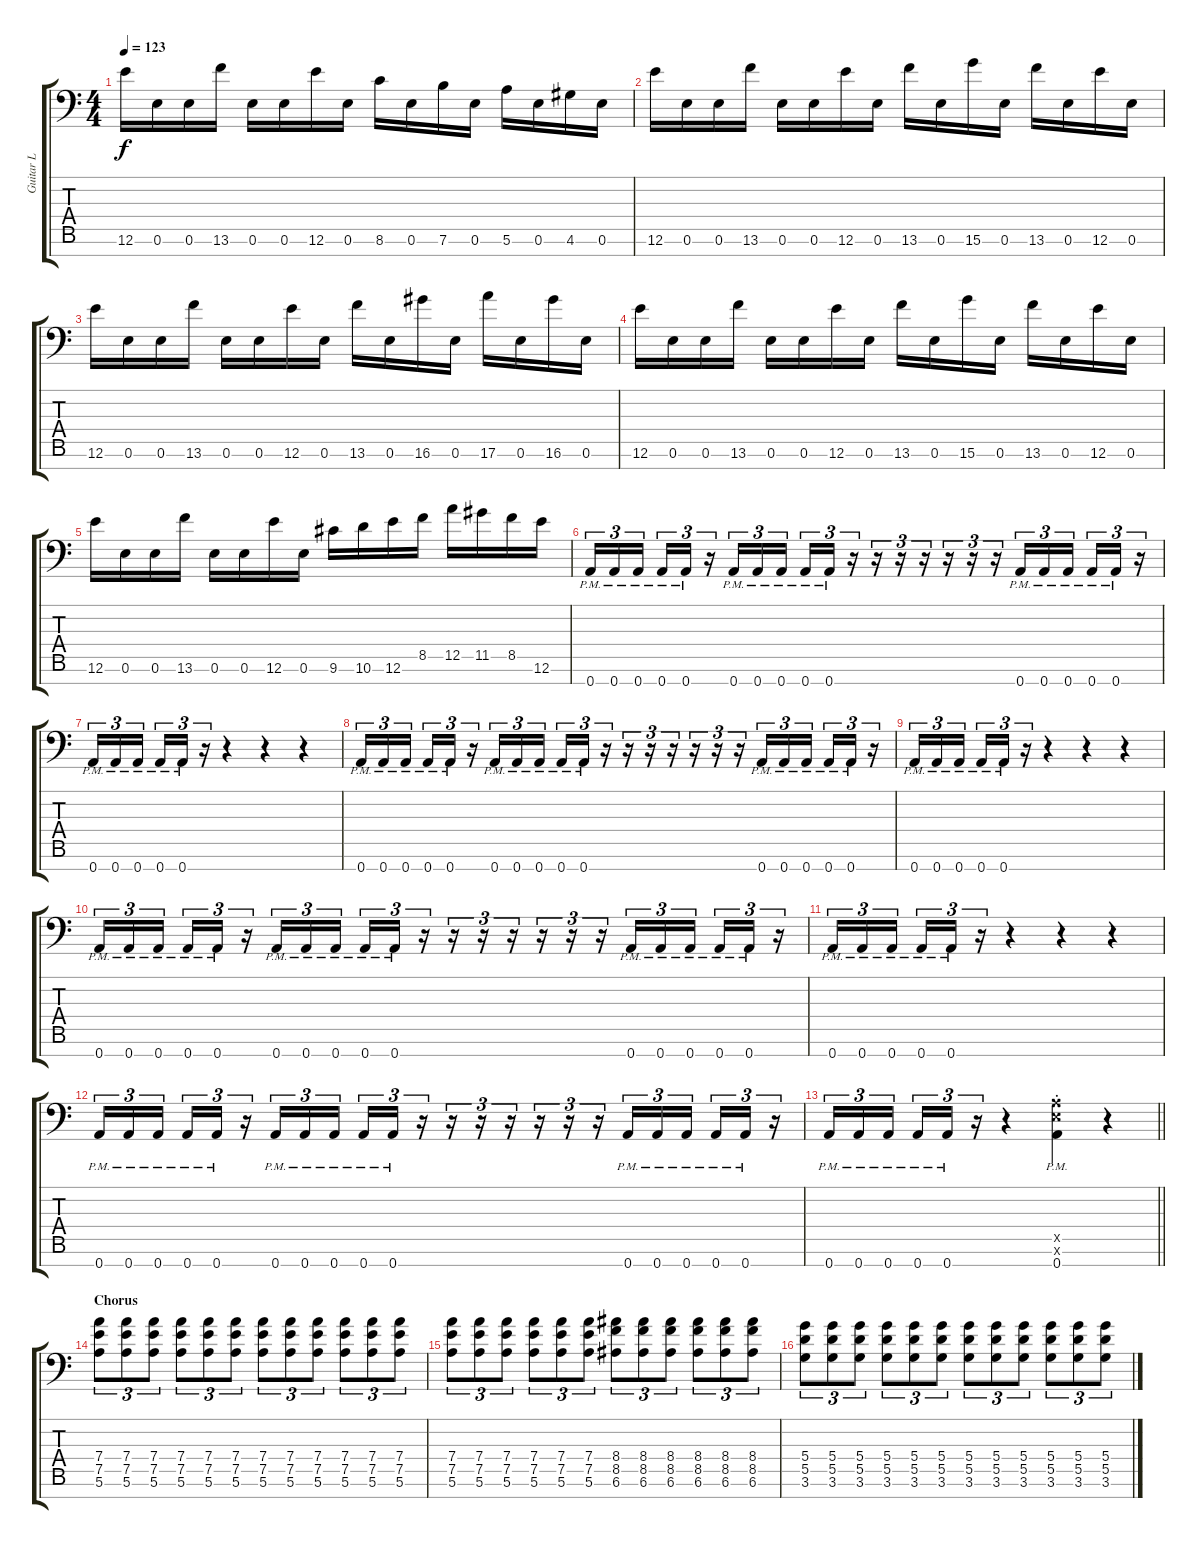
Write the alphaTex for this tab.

\track ("Guitar L" "Guitar L") {instrument distortionguitar}
\staff {score tabs}
\tuning (E4 B3 G3 D3 A2 E2 A1) {hide}
\ts (4 4)
\tempo 123
\clef f4
\ks c
12.6.16{dy f} 0.6.16 0.6.16 13.6.16 0.6.16 0.6.16 12.6.16 0.6.16 8.6.16 0.6.16 7.6.16 0.6.16 5.6.16 0.6.16 4.6.16 0.6.16 |
12.6.16 0.6.16 0.6.16 13.6.16 0.6.16 0.6.16 12.6.16 0.6.16 13.6.16 0.6.16 15.6.16 0.6.16 13.6.16 0.6.16 12.6.16 0.6.16 |
12.6.16 0.6.16 0.6.16 13.6.16 0.6.16 0.6.16 12.6.16 0.6.16 13.6.16 0.6.16 16.6.16 0.6.16 17.6.16 0.6.16 16.6.16 0.6.16 |
12.6.16 0.6.16 0.6.16 13.6.16 0.6.16 0.6.16 12.6.16 0.6.16 13.6.16 0.6.16 15.6.16 0.6.16 13.6.16 0.6.16 12.6.16 0.6.16 |
12.6.16 0.6.16 0.6.16 13.6.16 0.6.16 0.6.16 12.6.16 0.6.16 9.6.16 10.6.16 12.6.16 8.5.16 12.5.16 11.5.16 8.5.16 12.6.16 |
0.7{pm}.16{tu (3 2)} 0.7{pm}.16{tu (3 2)} 0.7{pm}.16{tu (3 2) beam splitsecondary} 0.7{pm}.16{tu (3 2)} 0.7{pm}.16{tu (3 2)} r.16{tu (3 2)} 0.7{pm}.16{tu (3 2)} 0.7{pm}.16{tu (3 2)} 0.7{pm}.16{tu (3 2) beam splitsecondary} 0.7{pm}.16{tu (3 2)} 0.7{pm}.16{tu (3 2)} r.16{tu (3 2)} r.16{tu (3 2)} r.16{tu (3 2)} r.16{tu (3 2)} r.16{tu (3 2)} r.16{tu (3 2)} r.16{tu (3 2)} 0.7{pm}.16{tu (3 2)} 0.7{pm}.16{tu (3 2)} 0.7{pm}.16{tu (3 2) beam splitsecondary} 0.7{pm}.16{tu (3 2)} 0.7{pm}.16{tu (3 2)} r.16{tu (3 2)} |
0.7{pm}.16{tu (3 2)} 0.7{pm}.16{tu (3 2)} 0.7{pm}.16{tu (3 2) beam splitsecondary} 0.7{pm}.16{tu (3 2)} 0.7{pm}.16{tu (3 2)} r.16{tu (3 2)} r.4 r.4 r.4 |
0.7{pm}.16{tu (3 2)} 0.7{pm}.16{tu (3 2)} 0.7{pm}.16{tu (3 2) beam splitsecondary} 0.7{pm}.16{tu (3 2)} 0.7{pm}.16{tu (3 2)} r.16{tu (3 2)} 0.7{pm}.16{tu (3 2)} 0.7{pm}.16{tu (3 2)} 0.7{pm}.16{tu (3 2) beam splitsecondary} 0.7{pm}.16{tu (3 2)} 0.7{pm}.16{tu (3 2)} r.16{tu (3 2)} r.16{tu (3 2)} r.16{tu (3 2)} r.16{tu (3 2)} r.16{tu (3 2)} r.16{tu (3 2)} r.16{tu (3 2)} 0.7{pm}.16{tu (3 2)} 0.7{pm}.16{tu (3 2)} 0.7{pm}.16{tu (3 2) beam splitsecondary} 0.7{pm}.16{tu (3 2)} 0.7{pm}.16{tu (3 2)} r.16{tu (3 2)} |
0.7{pm}.16{tu (3 2)} 0.7{pm}.16{tu (3 2)} 0.7{pm}.16{tu (3 2) beam splitsecondary} 0.7{pm}.16{tu (3 2)} 0.7{pm}.16{tu (3 2)} r.16{tu (3 2)} r.4 r.4 r.4 |
0.7{pm}.16{tu (3 2)} 0.7{pm}.16{tu (3 2)} 0.7{pm}.16{tu (3 2) beam splitsecondary} 0.7{pm}.16{tu (3 2)} 0.7{pm}.16{tu (3 2)} r.16{tu (3 2)} 0.7{pm}.16{tu (3 2)} 0.7{pm}.16{tu (3 2)} 0.7{pm}.16{tu (3 2) beam splitsecondary} 0.7{pm}.16{tu (3 2)} 0.7{pm}.16{tu (3 2)} r.16{tu (3 2)} r.16{tu (3 2)} r.16{tu (3 2)} r.16{tu (3 2)} r.16{tu (3 2)} r.16{tu (3 2)} r.16{tu (3 2)} 0.7{pm}.16{tu (3 2)} 0.7{pm}.16{tu (3 2)} 0.7{pm}.16{tu (3 2) beam splitsecondary} 0.7{pm}.16{tu (3 2)} 0.7{pm}.16{tu (3 2)} r.16{tu (3 2)} |
0.7{pm}.16{tu (3 2)} 0.7{pm}.16{tu (3 2)} 0.7{pm}.16{tu (3 2) beam splitsecondary} 0.7{pm}.16{tu (3 2)} 0.7{pm}.16{tu (3 2)} r.16{tu (3 2)} r.4 r.4 r.4 |
0.7{pm}.16{tu (3 2)} 0.7{pm}.16{tu (3 2)} 0.7{pm}.16{tu (3 2) beam splitsecondary} 0.7{pm}.16{tu (3 2)} 0.7{pm}.16{tu (3 2)} r.16{tu (3 2)} 0.7{pm}.16{tu (3 2)} 0.7{pm}.16{tu (3 2)} 0.7{pm}.16{tu (3 2) beam splitsecondary} 0.7{pm}.16{tu (3 2)} 0.7{pm}.16{tu (3 2)} r.16{tu (3 2)} r.16{tu (3 2)} r.16{tu (3 2)} r.16{tu (3 2)} r.16{tu (3 2)} r.16{tu (3 2)} r.16{tu (3 2)} 0.7{pm}.16{tu (3 2)} 0.7{pm}.16{tu (3 2)} 0.7{pm}.16{tu (3 2) beam splitsecondary} 0.7{pm}.16{tu (3 2)} 0.7{pm}.16{tu (3 2)} r.16{tu (3 2)} |
\barLineRight lightlight
0.7{pm}.16{tu (3 2)} 0.7{pm}.16{tu (3 2)} 0.7{pm}.16{tu (3 2) beam splitsecondary} 0.7{pm}.16{tu (3 2)} 0.7{pm}.16{tu (3 2)} r.16{tu (3 2)} r.4 (0.5{pm x} 0.6{pm x} 0.7{pm st}).4 r.4 |
\section ("" "Chorus")
(7.4 7.5 5.6).8{tu (3 2)} (7.4 7.5 5.6).8{tu (3 2)} (7.4 7.5 5.6).8{tu (3 2)} (7.4 7.5 5.6).8{tu (3 2)} (7.4 7.5 5.6).8{tu (3 2)} (7.4 7.5 5.6).8{tu (3 2)} (7.4 7.5 5.6).8{tu (3 2)} (7.4 7.5 5.6).8{tu (3 2)} (7.4 7.5 5.6).8{tu (3 2)} (7.4 7.5 5.6).8{tu (3 2)} (7.4 7.5 5.6).8{tu (3 2)} (7.4 7.5 5.6).8{tu (3 2)} |
(7.4 7.5 5.6).8{tu (3 2)} (7.4 7.5 5.6).8{tu (3 2)} (7.4 7.5 5.6).8{tu (3 2)} (7.4 7.5 5.6).8{tu (3 2)} (7.4 7.5 5.6).8{tu (3 2)} (7.4 7.5 5.6).8{tu (3 2)} (8.4 8.5 6.6).8{tu (3 2)} (8.4 8.5 6.6).8{tu (3 2)} (8.4 8.5 6.6).8{tu (3 2)} (8.4 8.5 6.6).8{tu (3 2)} (8.4 8.5 6.6).8{tu (3 2)} (8.4 8.5 6.6).8{tu (3 2)} |
(5.4 5.5 3.6).8{tu (3 2)} (5.4 5.5 3.6).8{tu (3 2)} (5.4 5.5 3.6).8{tu (3 2)} (5.4 5.5 3.6).8{tu (3 2)} (5.4 5.5 3.6).8{tu (3 2)} (5.4 5.5 3.6).8{tu (3 2)} (5.4 5.5 3.6).8{tu (3 2)} (5.4 5.5 3.6).8{tu (3 2)} (5.4 5.5 3.6).8{tu (3 2)} (5.4 5.5 3.6).8{tu (3 2)} (5.4 5.5 3.6).8{tu (3 2)} (5.4 5.5 3.6).8{tu (3 2)}
